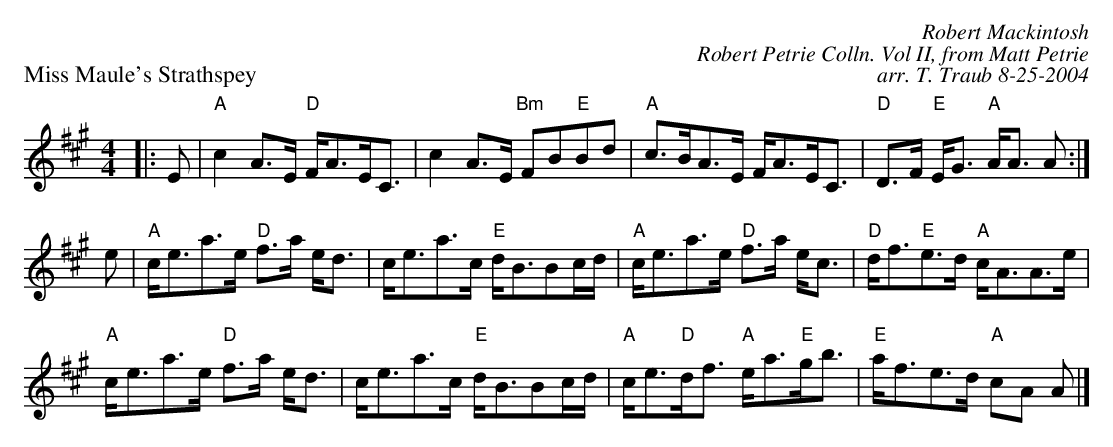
X:1
P: Miss Maule's Strathspey
C: Robert Mackintosh
C: Robert Petrie Colln. Vol II, from Matt Petrie
C: arr. T. Traub 8-25-2004
M: 4/4
L: 1/8
K: A
|: E|"A"c2 A>E "D"F<AE<C|c2 A>E "Bm"FB"E"Bd|"A"c>BA>E F<AE<C|"D"D>F "E"E<G "A"A<A A :|
e|"A"c<ea>e "D"f>a e<d|c<ea>c "E"d<BBc/d/|"A"c<ea>e "D"f>a e<c|"D"d<f"E"e>d "A"c<AA>e|
"A"c<ea>e "D"f>a e<d|c<ea>c "E"d<BBc/d/|"A"c<e"D"d<f "A"e<a"E"g<b|"E"a<fe>d "A"cA A |]
